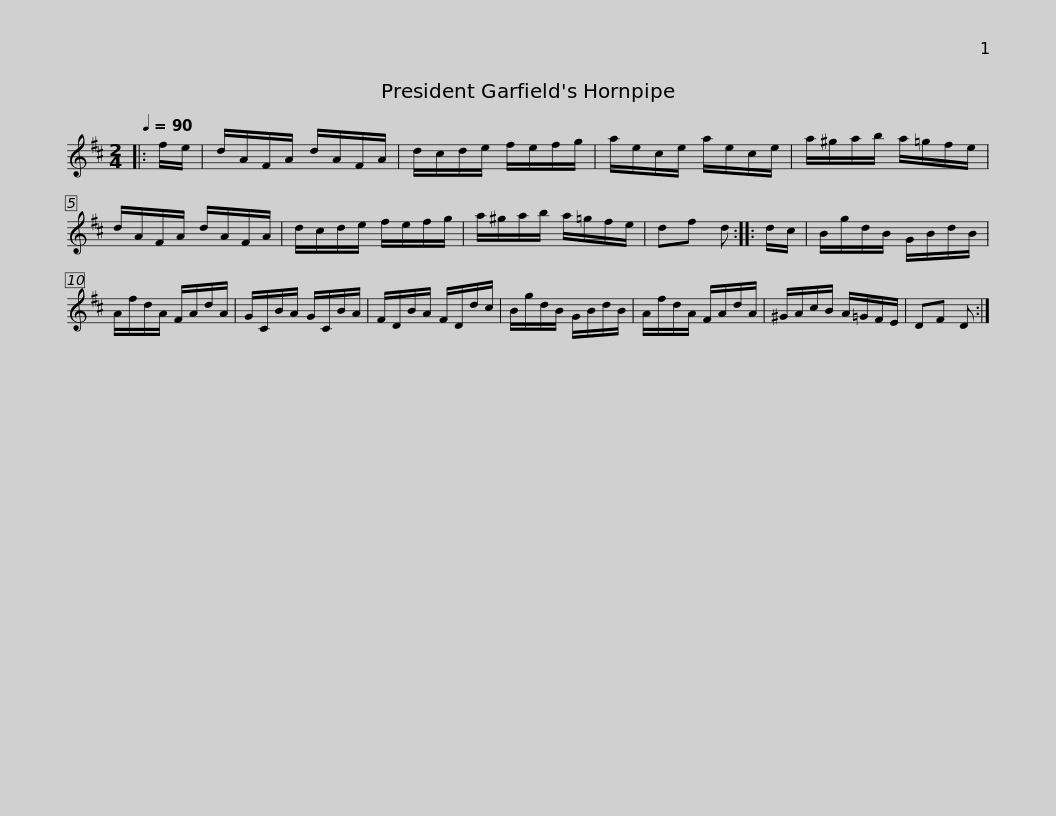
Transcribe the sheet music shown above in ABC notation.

X:1
L:1/8
Q:1/4=90
M:2/4
I:linebreak $
K:none
V:1 treble transpose="8 "
V:1
[K:D]|: f/e/ | d/A/F/A/ d/A/F/A/ | d/c/d/e/ f/e/f/g/ | a/e/c/e/ a/e/c/e/ | a/^g/a/b/ a/=g/f/e/ | %5
 d/A/F/A/ d/A/F/A/ |$ d/c/d/e/ f/e/f/g/ | a/^g/a/b/ a/=g/f/e/ | df d :: d/c/ | %10
 B/g/d/B/ G/B/d/B/ | A/f/d/A/ F/A/d/A/ | G/C/B/A/ G/C/B/A/ |$ F/D/B/A/ F/D/d/c/ | B/g/d/B/ G/B/d/B/ | %15
 A/f/d/A/ F/A/d/A/ | ^G/A/c/B/ A/=G/F/E/ | DF D :| %18
